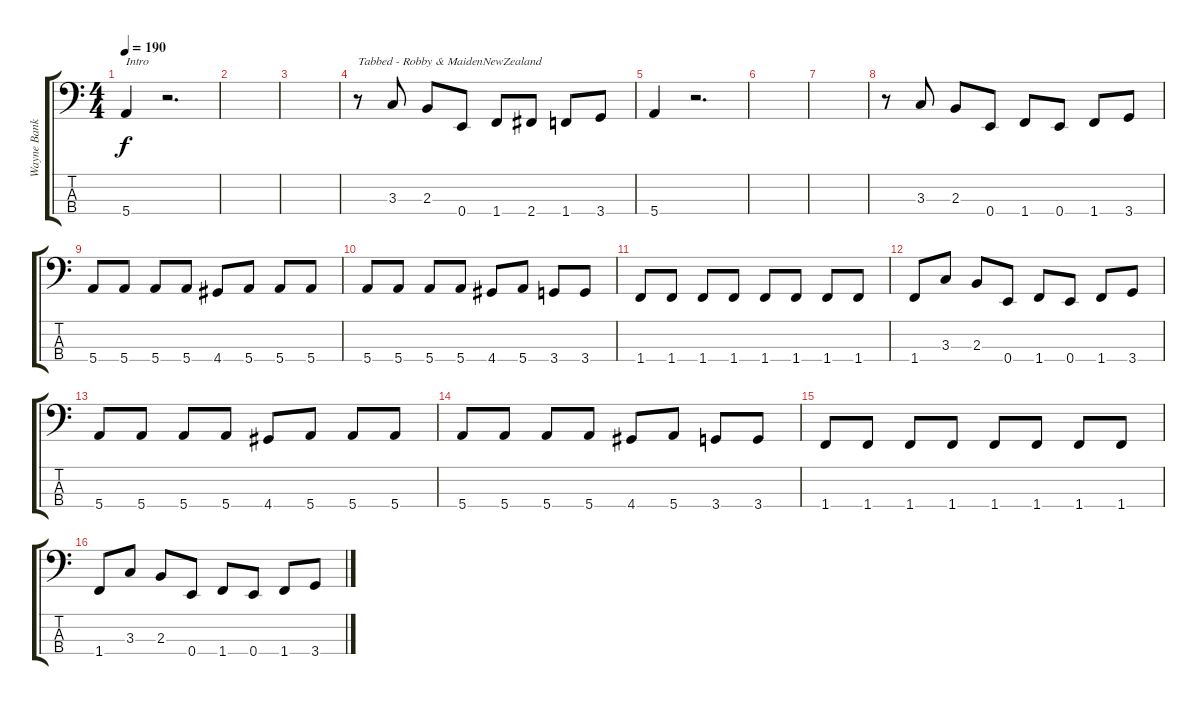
\track ("Wayne Banks" "Wayne Bank") {instrument electricbasspick}
\staff {score tabs}
\tuning (G2 D2 A1 E1) {hide}
\ts (4 4)
\tempo 190
\clef f4
\ks c
5.4.4{txt "Intro" dy f instrument electricbasspick} r.2{d} |
|
|
r.8{txt "Tabbed - Robby & MaidenNewZealand"} 3.3.8 2.3.8 0.4.8 1.4.8 2.4.8 1.4.8 3.4.8 |
5.4.4 r.2{d} |
|
|
r.8 3.3.8 2.3.8 0.4.8 1.4.8 0.4.8 1.4.8 3.4.8 |
5.4.8 5.4.8 5.4.8 5.4.8 4.4.8 5.4.8 5.4.8 5.4.8 |
5.4.8 5.4.8 5.4.8 5.4.8 4.4.8 5.4.8 3.4.8 3.4.8 |
1.4.8 1.4.8 1.4.8 1.4.8 1.4.8 1.4.8 1.4.8 1.4.8 |
1.4.8 3.3.8 2.3.8 0.4.8 1.4.8 0.4.8 1.4.8 3.4.8 |
5.4.8 5.4.8 5.4.8 5.4.8 4.4.8 5.4.8 5.4.8 5.4.8 |
5.4.8 5.4.8 5.4.8 5.4.8 4.4.8 5.4.8 3.4.8 3.4.8 |
1.4.8 1.4.8 1.4.8 1.4.8 1.4.8 1.4.8 1.4.8 1.4.8 |
1.4.8 3.3.8 2.3.8 0.4.8 1.4.8 0.4.8 1.4.8 3.4.8
